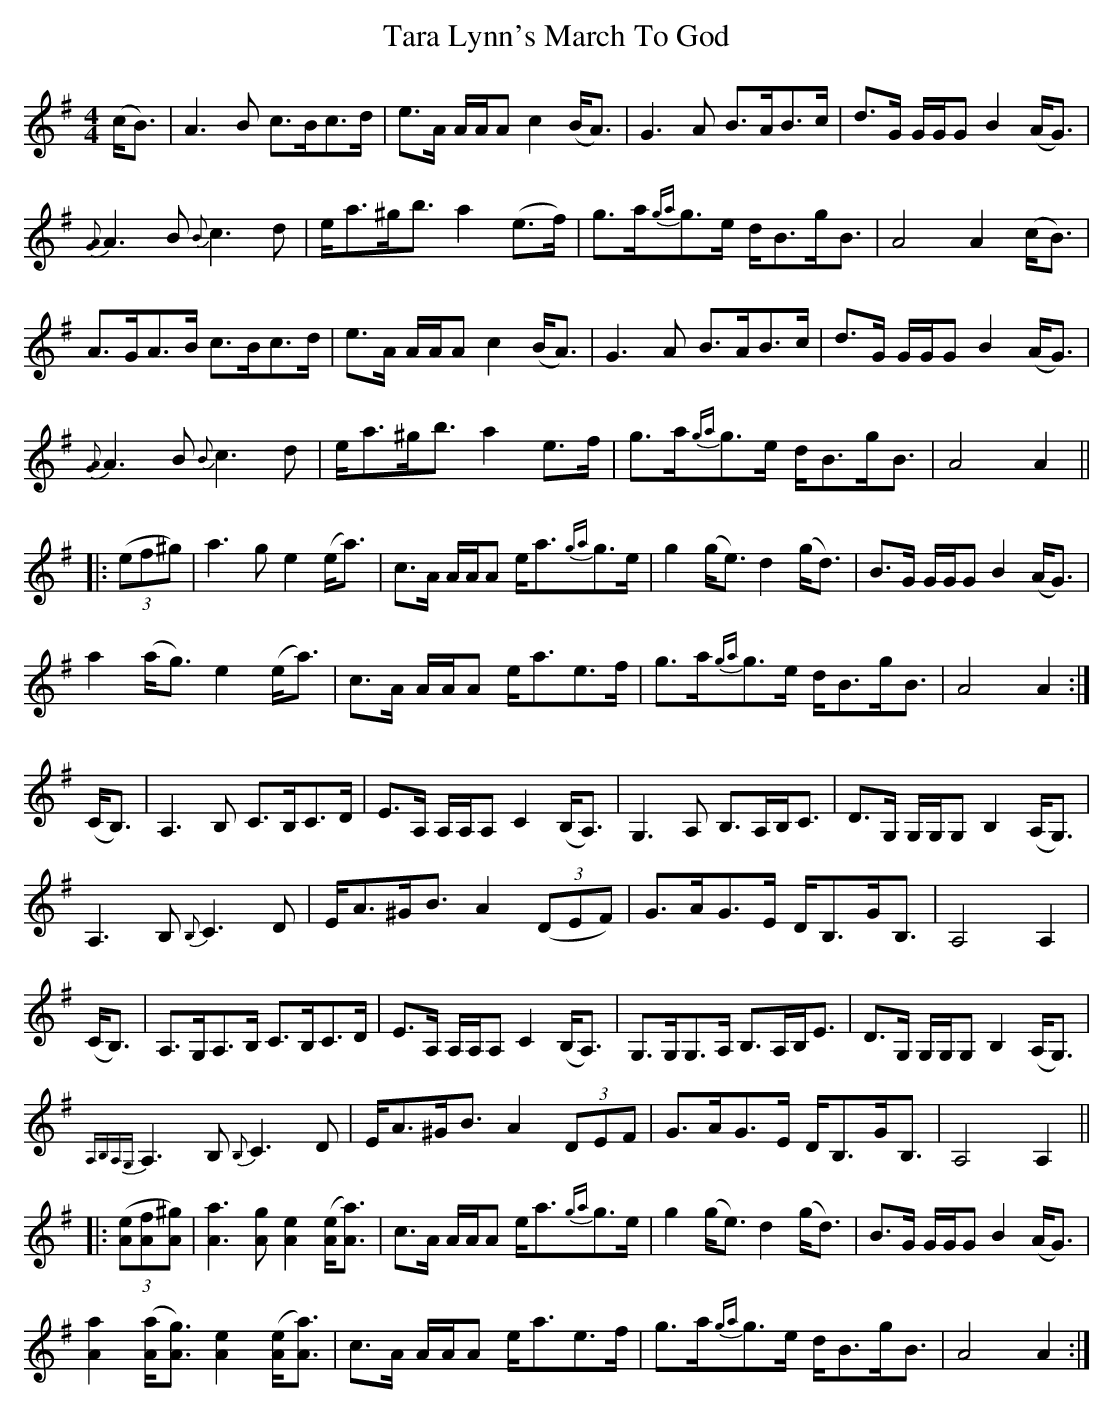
X:1
T: Tara Lynn's March To God
M: 4/4
L: 1/8
K: Ador
(c<B)|A3 B c>Bc>d|e>A A/A/A c2 (B<A)|G3 A B>AB>c|d>G G/G/G B2 (A<G)|
{[GA]}A3 B {B}c3 d|e<a^g<b a2 (e>f)|g>a{ga}g>e d<Bg<B|A4 A2 (c<B)|
A>GA>B c>Bc>d|e>A A/A/A c2 (B<A)|G3 A B>AB>c|d>G G/G/G B2 (A<G)|
{[GA]}A3 B {B}c3 d|e<a^g<b a2 e>f|g>a{ga}g>e d<Bg<B|A4 A2||
|:((3ef^g)|a3 g e2 (e<a)|c>A A/A/A e<a{ga}g>e|g2 (g<e) d2 (g<d)|B>G G/G/G B2 (A<G)|
a2 (a<g) e2 (e<a)|c>A A/A/A e<ae>f|g>a{ga}g>e d<Bg<B|A4 A2:|
(C<B,)|A,3 B, C>B,C>D|E>A, A,/A,/A, C2 (B,<A,)|G,3 A, B,>A,B,<C|D>G, G,/G,/G, B,2 (A,<G,)|
A,3 B, {B,}C3 D|E<A^G<B A2 ((3DEF)|G>AG>E D<B,G<B,|A,4 A,2|
(C<B,)|A,>G,A,>B, C>B,C>D|E>A, A,/A,/A, C2 (B,<A,)|G,>G,G,>A, B,>A,B,<E|D>G, G,/G,/G, B,2 (A,<G,)|
{A,B,A,G,}A,3 B, {B,}C3 D|E<A^G<B A2 (3DEF|G>AG>E D<B,G<B,|A,4 A,2||
|:((3[eA][fA][^gA])|[a3A3] [gA] [e2A2] ([eA]<[aA])|c>A A/A/A e<a{ga}g>e|g2 (g<e) d2 (g<d)|B>G G/G/G B2 (A<G)|
[a2A2] ([aA]<[gA]) [e2A2] ([eA]<[aA])|c>A A/A/A e<ae>f|g>a{ga}g>e d<Bg<B|A4 A2:|
